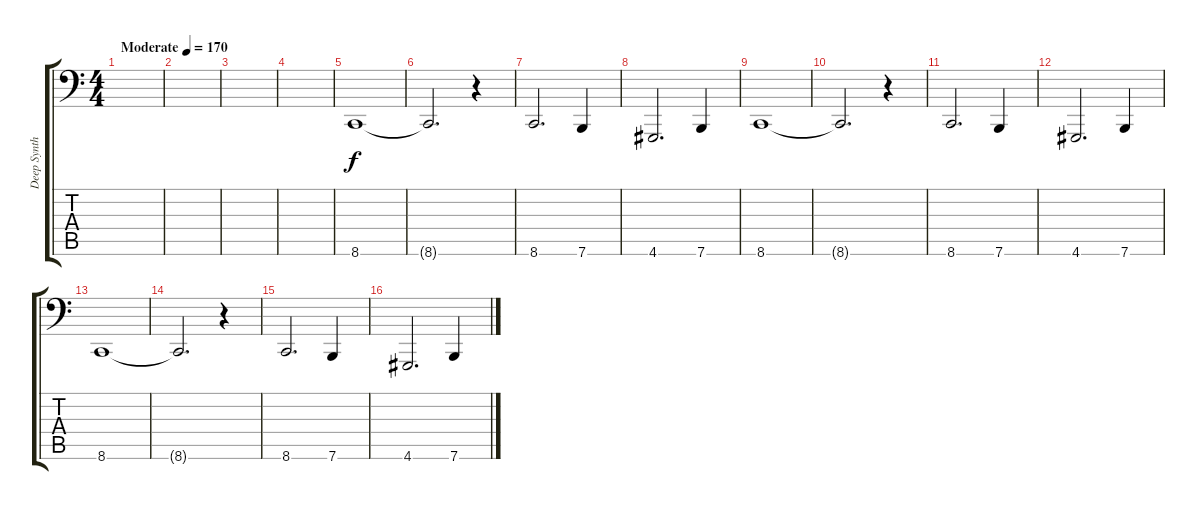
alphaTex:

\track ("Deep Synth." "Deep Synth") {instrument stringensemble1}
\staff {score tabs}
\tuning (E4 B3 G3 D3 A2 E1) {hide}
\ts (4 4)
\tempo (170 "Moderate")
\clef f4
\ks c
|
|
|
|
8.6.1 |
8.6{t}.2{d} r.4 |
8.6.2{d} 7.6.4 |
4.6.2{d} 7.6.4 |
8.6.1 |
8.6{t}.2{d} r.4 |
8.6.2{d} 7.6.4 |
4.6.2{d} 7.6.4 |
8.6.1 |
8.6{t}.2{d} r.4 |
8.6.2{d} 7.6.4 |
4.6.2{d} 7.6.4
